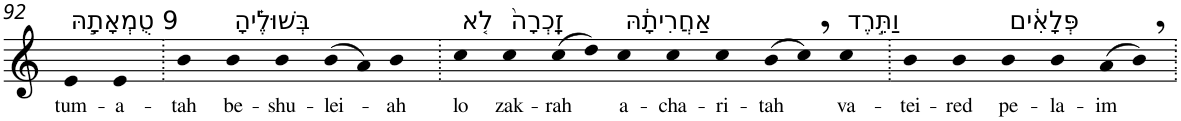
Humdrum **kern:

**kern	**text
*part1	*part1
*staff1	*staff1
*I"Piano	*
*I'Pno	*
!!LO:PB:g=z
*clefG2	*
*k[]	*
=92	=92
!LO:TX:a:t=9 טֻמְאָתָ֣הּ	!
!	!LO:LY:b
4e	tum-
!	!LO:LY:b
4e	-a-
=93.	=93.
!	!LO:LY:b
4b	-tah
!LO:TX:a:t=בְּשׁוּלֶ֗יהָ	!
!	!LO:LY:b
4b	be-
!	!LO:LY:b
4b	-shu-
!	!LO:LY:b
(>8b	-lei-
8a)	.
!	!LO:LY:b
4b	-ah
=94.	=94.
!LO:TX:a:t=לֹ֤א	!
!	!LO:LY:b
4cc	lo
!LO:TX:a:t=זָֽכְרָה֙	!
!	!LO:LY:b
4cc	zak-
!	!LO:LY:b
(>8cc	-rah
8dd)	.
!LO:TX:a:t=אַחֲרִיתָ֔הּ	!
!	!LO:LY:b
4cc	a-
!	!LO:LY:b
4cc	-cha-
!	!LO:LY:b
4cc	-ri-
!	!LO:LY:b
(>8b	-tah
8cc,)	.
!LO:TX:a:t=וַתֵּ֣רֶד	!
!	!LO:LY:b
4cc	va-
=95.	=95.
!	!LO:LY:b
4b	-tei-
!	!LO:LY:b
4b	-red
!LO:TX:a:t=פְּלָאִ֔ים	!
!	!LO:LY:b
4b	pe-
!	!LO:LY:b
4b	-la-
!	!LO:LY:b
(>8a	-im
8b,)	.
=.	=.
*-	*-
